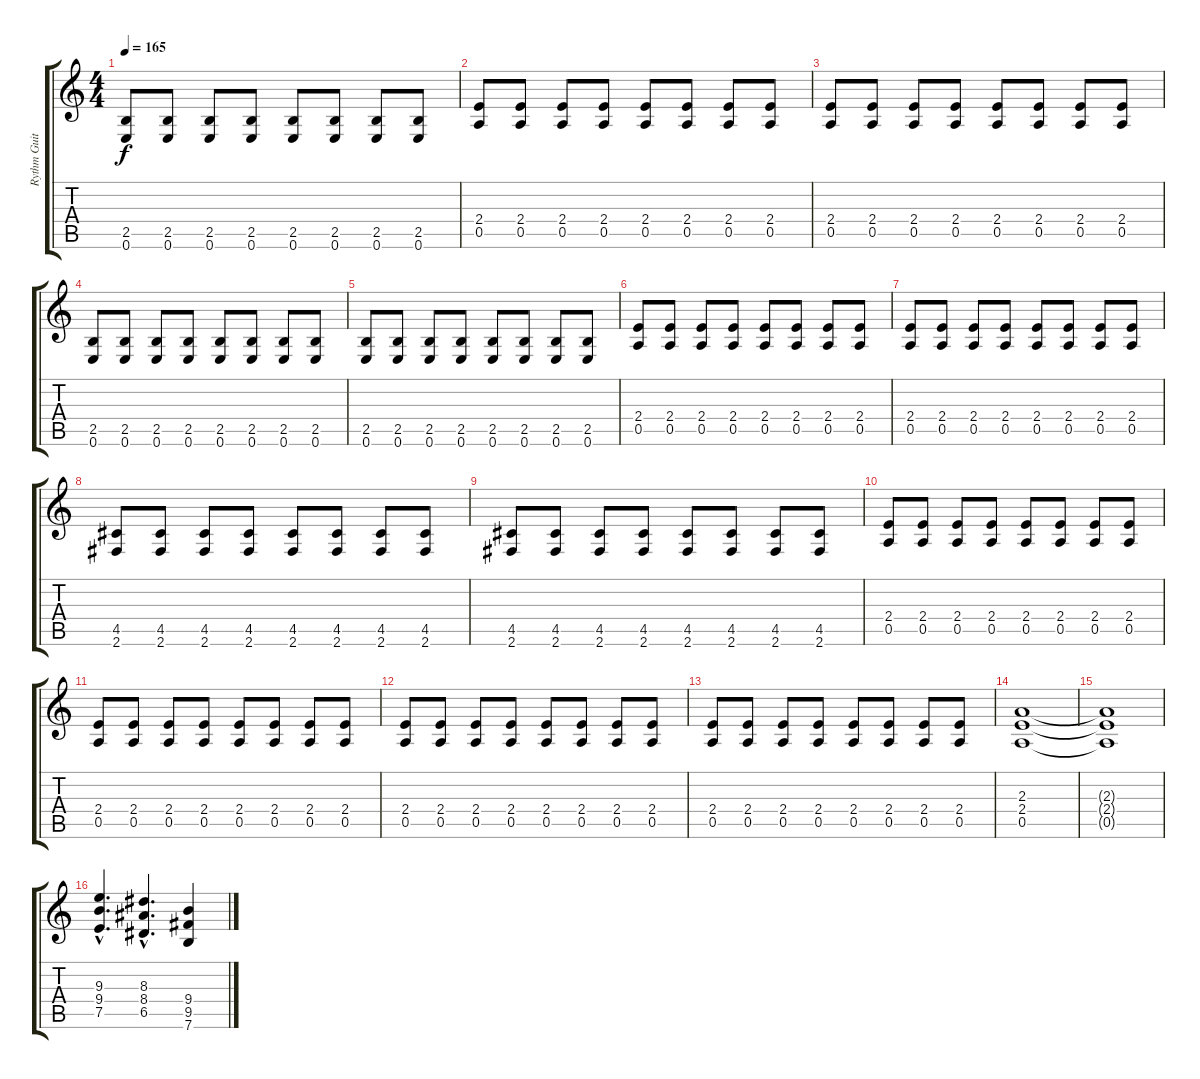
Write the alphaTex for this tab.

\track ("Rythm Guitar" "Rythm Guit") {instrument overdrivenguitar}
\staff {score tabs}
\tuning (E4 B3 G3 D3 A2 E2) {hide}
\ts (4 4)
\tempo 165
\clef g2
\ks c
(2.5 0.6).8{dy f} (2.5 0.6).8 (2.5 0.6).8 (2.5 0.6).8 (2.5 0.6).8 (2.5 0.6).8 (2.5 0.6).8 (2.5 0.6).8 |
(2.4 0.5).8 (2.4 0.5).8 (2.4 0.5).8 (2.4 0.5).8 (2.4 0.5).8 (2.4 0.5).8 (2.4 0.5).8 (2.4 0.5).8 |
(2.4 0.5).8 (2.4 0.5).8 (2.4 0.5).8 (2.4 0.5).8 (2.4 0.5).8 (2.4 0.5).8 (2.4 0.5).8 (2.4 0.5).8 |
(2.5 0.6).8 (2.5 0.6).8 (2.5 0.6).8 (2.5 0.6).8 (2.5 0.6).8 (2.5 0.6).8 (2.5 0.6).8 (2.5 0.6).8 |
(2.5 0.6).8 (2.5 0.6).8 (2.5 0.6).8 (2.5 0.6).8 (2.5 0.6).8 (2.5 0.6).8 (2.5 0.6).8 (2.5 0.6).8 |
(2.4 0.5).8 (2.4 0.5).8 (2.4 0.5).8 (2.4 0.5).8 (2.4 0.5).8 (2.4 0.5).8 (2.4 0.5).8 (2.4 0.5).8 |
(2.4 0.5).8 (2.4 0.5).8 (2.4 0.5).8 (2.4 0.5).8 (2.4 0.5).8 (2.4 0.5).8 (2.4 0.5).8 (2.4 0.5).8 |
(4.5 2.6).8 (4.5 2.6).8 (4.5 2.6).8 (4.5 2.6).8 (4.5 2.6).8 (4.5 2.6).8 (4.5 2.6).8 (4.5 2.6).8 |
(4.5 2.6).8 (4.5 2.6).8 (4.5 2.6).8 (4.5 2.6).8 (4.5 2.6).8 (4.5 2.6).8 (4.5 2.6).8 (4.5 2.6).8 |
(2.4 0.5).8 (2.4 0.5).8 (2.4 0.5).8 (2.4 0.5).8 (2.4 0.5).8 (2.4 0.5).8 (2.4 0.5).8 (2.4 0.5).8 |
(2.4 0.5).8 (2.4 0.5).8 (2.4 0.5).8 (2.4 0.5).8 (2.4 0.5).8 (2.4 0.5).8 (2.4 0.5).8 (2.4 0.5).8 |
(2.4 0.5).8 (2.4 0.5).8 (2.4 0.5).8 (2.4 0.5).8 (2.4 0.5).8 (2.4 0.5).8 (2.4 0.5).8 (2.4 0.5).8 |
(2.4 0.5).8 (2.4 0.5).8 (2.4 0.5).8 (2.4 0.5).8 (2.4 0.5).8 (2.4 0.5).8 (2.4 0.5).8 (2.4 0.5).8 |
(2.3 2.4 0.5).1 |
(2.3{t} 2.4{t} 0.5{t}).1 |
(9.3{hac} 9.4{hac} 7.5{hac}).4{d} (8.3{hac} 8.4{hac} 6.5{hac}).4{d} (9.4 9.5 7.6).4
